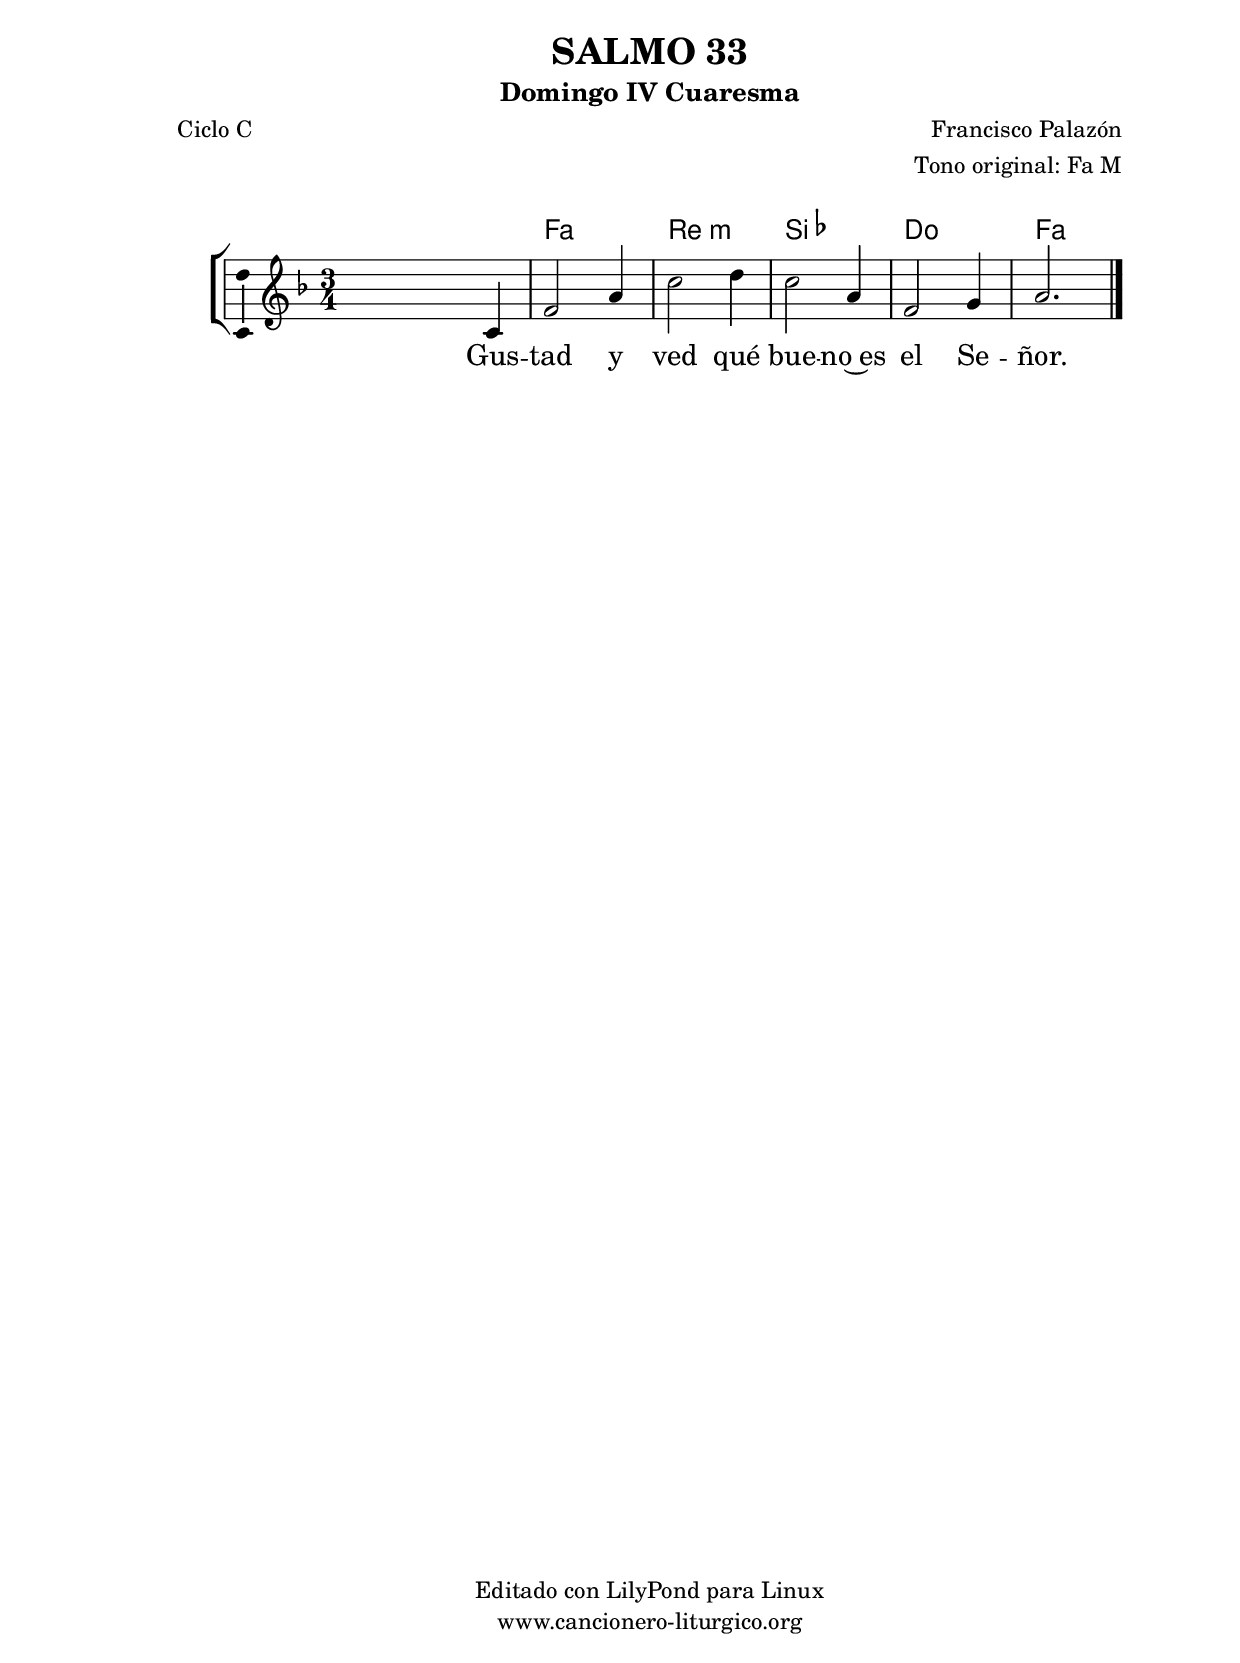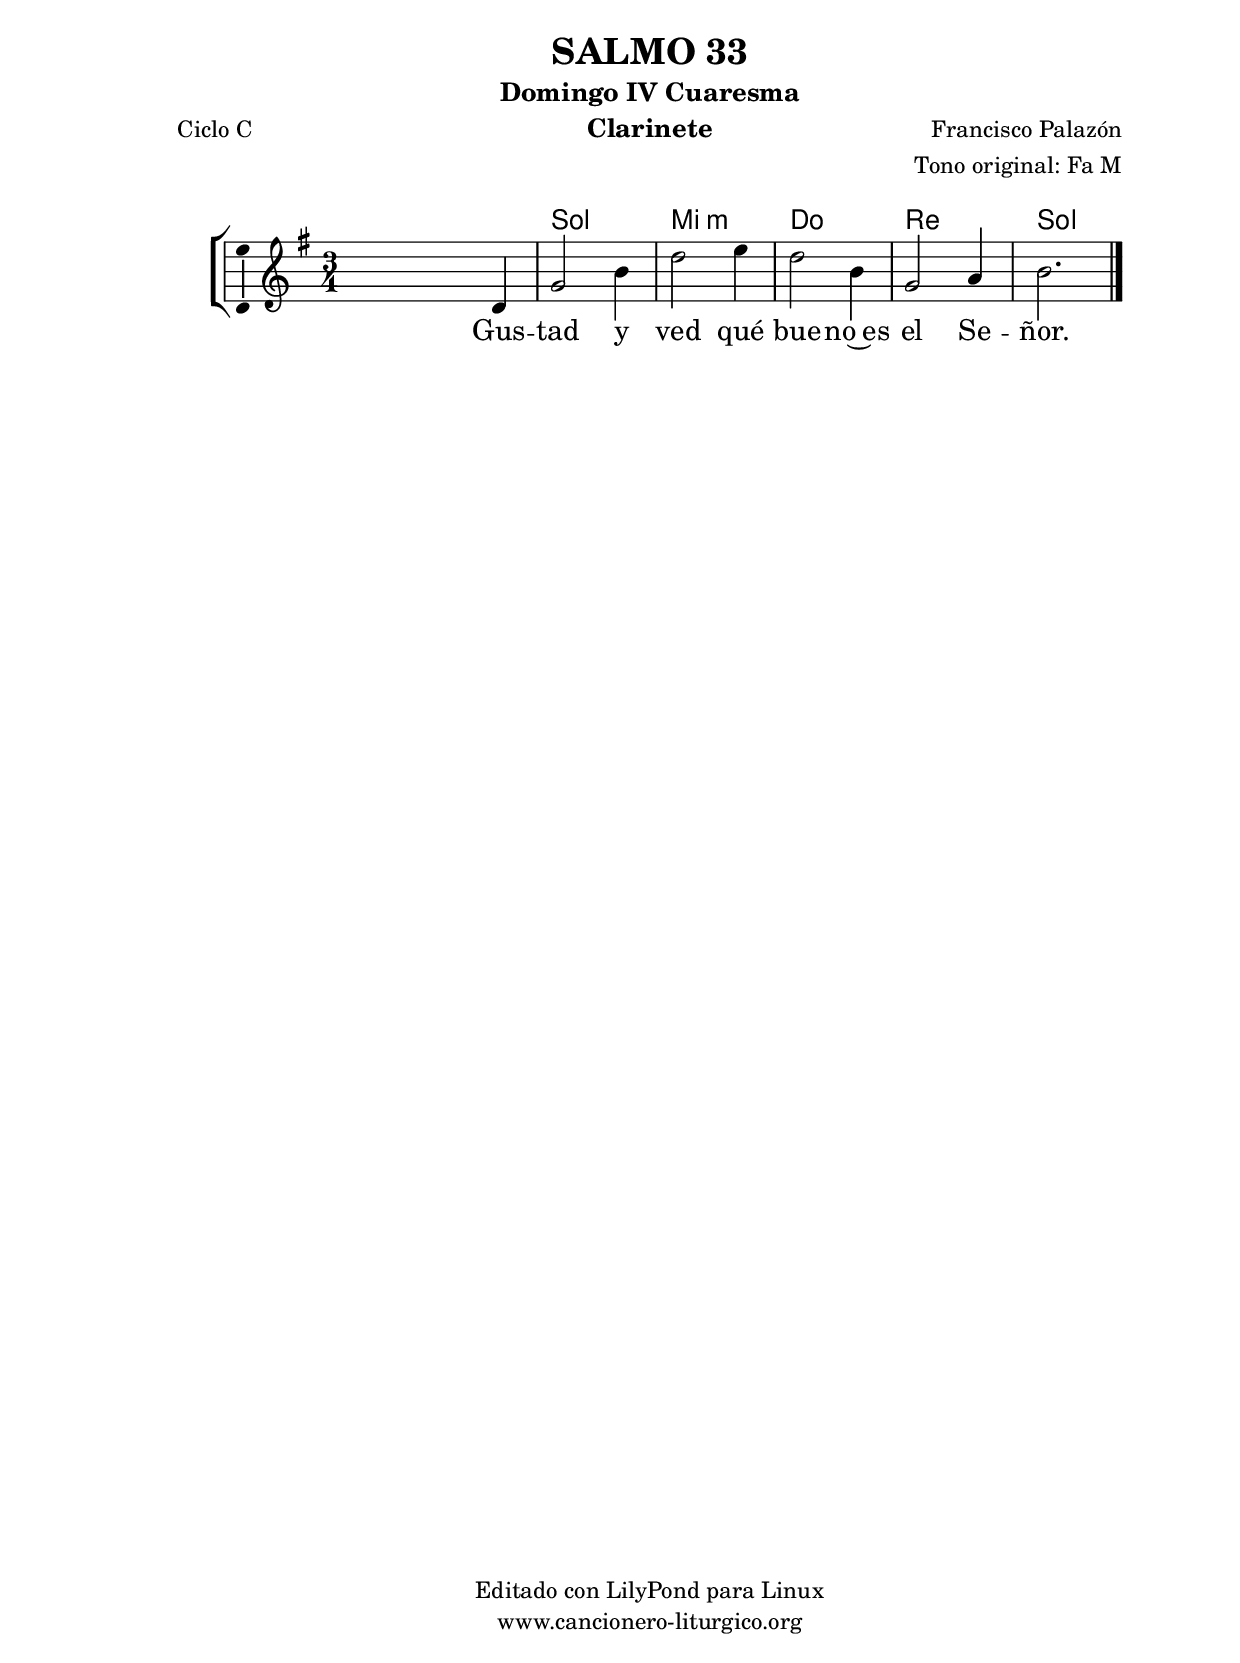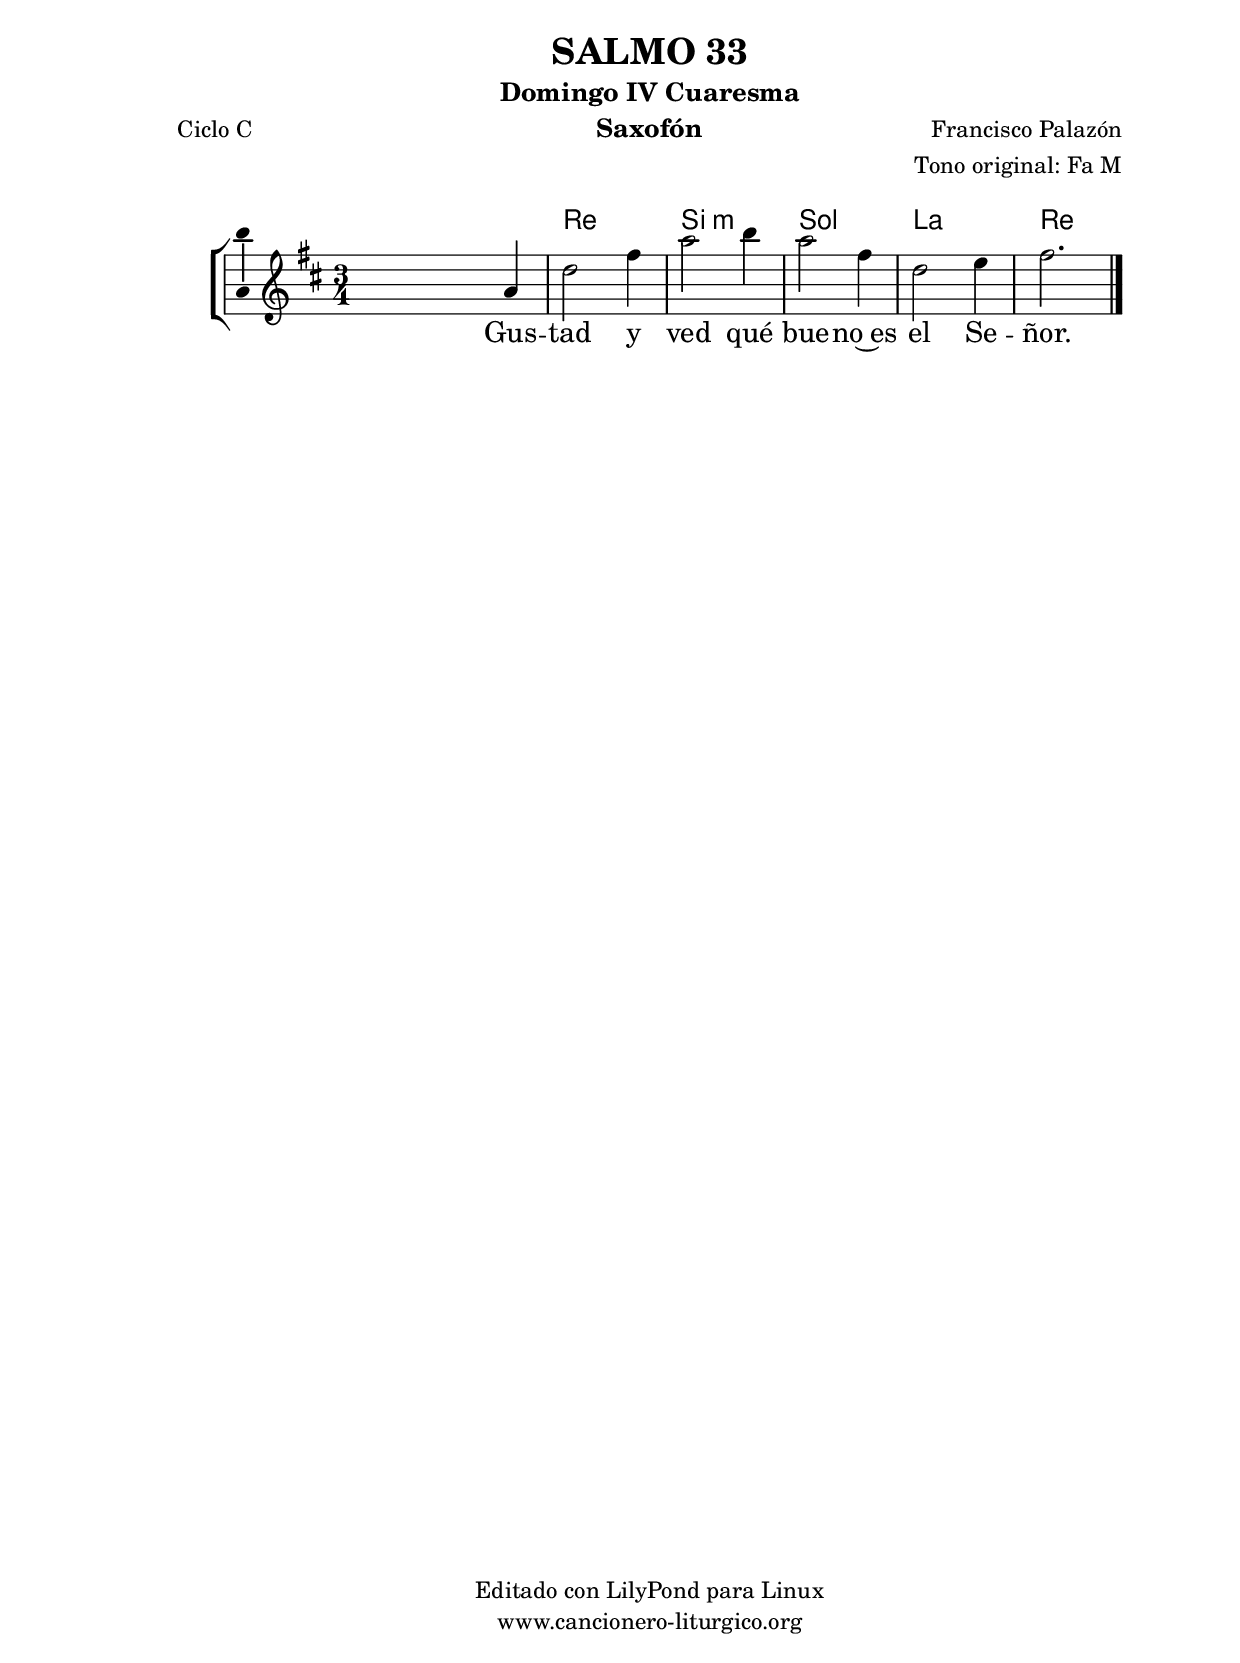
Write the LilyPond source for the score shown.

%
%para convertir .midi en .wav:
%timidity filename.midi -Ow -o finename.wav
%
%
%Para convertir de .wav a .mp3:
%lame -h -m j filename.wav
%
%
%para escuchar el midi:
%timidity nombrefichero.midi
%


%versión de lilypond para la que se ha escrito esta partitura:
\version "2.16.0"

	%Tamaño papel
	#(set-default-paper-size "a4")
	%Tamaño partitura
	#(set-global-staff-size 20)
	%No responde al pulsar sobre una nota
	#(ly:set-option 'point-and-click #f)

%parámetros del encabezamiento:
\header {
	title = "SALMO 33"
	subtitle = "Domingo IV Cuaresma"
	composer = "Francisco Palazón"
	poet = "Ciclo C"
	meter = ""
	arranger = "Tono original: Fa M"
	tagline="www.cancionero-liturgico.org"
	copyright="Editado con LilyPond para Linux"
	tiempo = "Cuaresma"
	usos = "Salmo"
	letra = "Gustad y ved qué bueno es el Señor."
	}

%parámetros asociados al papel:
\paper  {
	oddHeaderMarkup = \markup {\fill-line { \on-the-fly #not-first-page \fromproperty #'header:title \on-the-fly #not-first-page \fromproperty #'header:composer }}
	evenHeaderMarkup = \markup {\fill-line { \fromproperty #'header:composer \fromproperty #'header:title }}
	#(set-paper-size "a4")
	print-page-number = ##f
	first-page-number = 1
	print-first-page-number = ##f
%	head-separation = 3.0 \cm
	top-margin = 2.0 \cm
	bottom-margin = 0.5\cm
%%%	bottom-margin = -1.0\cm
	left-margin = 3.0 \cm
	line-width = 16.0 \cm 
	indent = 8\mm
	interscoreline = 2.\mm
	between-system-space = 15\mm
%	para que las partituras no llenen la hoja:
	ragged-bottom = ##t
%	idem para la última hoja:
	ragged-last-bottom = ##f
%	para que las partituras llenen el ancho del papel:
	ragged-last = ##f
	after-title-space = 2.5 \cm
%page-count=1
%system-count=8

	%Flexible Vertical Spacing
%	markup-markup-spacing =
%	#'((basic-distance . 15) (minimum-distance . 15) (padding . 3))
	markup-system-spacing =
	#'((basic-distance . 15) (minimum-distance . 15) (padding . 3))
	system-system-spacing =
	#'((basic-distance . 15) (minimum-distance . 15) (padding . 3))
	score-system-spacing =
	#'((basic-distance . 15) (minimum-distance . 15) (padding . 5))
%	top-system-spacing = % header
%	#'((basic-distance . 8) (minimum-distance . 0) (padding . 3))
%	top-markup-spacing =
%	#'((basic-distance . 20) (minimum-distance . 20) (padding . 3))
	last-bottom-spacing = % footer
	#'((basic-distance . 5) (minimum-distance . 5) (padding . 3))
%	score-markup-spacing =
%	#'((basic-distance . 16) (minimum-distance . 13) (padding . 3))

	}


%parámetros que afectan a toda la partitura:
global =  {
	%clave de sol (G):
	\clef G
	%armadura:
%	\transpose a c'
	\key f \major
	\tempo 4=120
	\set Score.tempoHideNote = ##t
	}


acordes = {
	\italianChords
	\chordmode {
%	\transpose a c'
{
s2.
f2. d:m bes c f

	}
	}
}


melodia = 
%	\transpose a c'
{
	\relative c'{
	\time 3/4

s2 c4
f2 a4
c2 d4
c2 a4
f2 g4
a2.

	\bar "|."
	}
	}


texto = \lyricmode {
Gus -- tad y ved qué bue -- no~es el Se -- ñor.
	}


acordesStaff = \context ChordNames = acordesStaff <<
	\set chordChanges = ##t
	\acordes
	>>


vozStaff = \context Voice = vozStaff
\with {\consists "Ambitus_engraver"}
<<
%	\set Staff.instrumentName = ""
%	\set Staff.shortInstrumentName = ""
%	\set Staff.midiInstrument = #"clarinet"
%	\set Staff.midiInstrument = #"cello"
%	\set Staff.midiInstrument = #"flute"
	\set Staff.midiInstrument = #"electric guitar (jazz)"
%	\set Staff.midiInstrument = #"english horn"
%	\set Staff.midiInstrument = #"violin"
%	\set Staff.midiInstrument = #"glockenspiel"
	\set Staff.midiMinimumVolume = #0.7
	\set Staff.midiMaximumVolume = #0.9
	\global
	\melodia
	>>


textoStaff = \context Lyrics = textoStaff <<
	\lyricsto vozStaff \texto
	>>

\book {
	\score {
		\context ChoirStaff {
			\override StaffGroup.SystemStartBracket #'collapse-height = #1
			\override Score.SystemStartBar #'collapse-height = #1
			<<
			\acordesStaff
			\vozStaff
			\textoStaff
			>>
			}
		\layout {
	    		\context {
				\Lyrics
				\override LyricText #'font-size = #2
				}
	   		 \context {
				\Score
				%fontSize = #3
				\override StaffSymbol #'staff-space = #(magstep +3)
				%\override Beam #'thickness = #0.55
				%\override SpacingSpanner #'spacing-increment = #1.0
				%\override Slur #'height-limit = #1.5
				}
			}
		}
	\score {
		\unfoldRepeats
		\context ChoirStaff {
			<<
			\acordesStaff
			\vozStaff
			>>
			}
		\midi {
	  		\context {
	  			\Score
				tempoWholesPerMinute = #(ly:make-moment 70 4)
				}
			}
		}
	}

%Partitura para clarinete
#(define output-suffix "C")
\book {
	\header{
		instrument = "Clarinete"
		}
	\score {
		\context ChoirStaff {
			\override StaffGroup.SystemStartBracket #'collapse-height = #1
			\override Score.SystemStartBar #'collapse-height = #1
\transpose c d
			<<
			\acordesStaff
			\vozStaff
			\textoStaff
			>>
			}
		\layout {
	    		\context {
				\Lyrics
				\override LyricText #'font-size = #2
				}
	   		 \context {
				\Score
				%fontSize = #3
				\override StaffSymbol #'staff-space = #(magstep +3)
				%\override Beam #'thickness = #0.55
				%\override SpacingSpanner #'spacing-increment = #1.0
				%\override Slur #'height-limit = #1.5
				}
			}
		}
	}

%Partitura para saxofón
#(define output-suffix "S")
\book {
	\header{
		instrument = "Saxofón"
		}
	\score {
		\context ChoirStaff {
			\override StaffGroup.SystemStartBracket #'collapse-height = #1
			\override Score.SystemStartBar #'collapse-height = #1
\transpose c a
			<<
			\acordesStaff
			\vozStaff
			\textoStaff
			>>
			}
		\layout {
	    		\context {
				\Lyrics
				\override LyricText #'font-size = #2
				}
	   		 \context {
				\Score
				%fontSize = #3
				\override StaffSymbol #'staff-space = #(magstep +3)
				%\override Beam #'thickness = #0.55
				%\override SpacingSpanner #'spacing-increment = #1.0
				%\override Slur #'height-limit = #1.5
				}
			}
		}
	}

